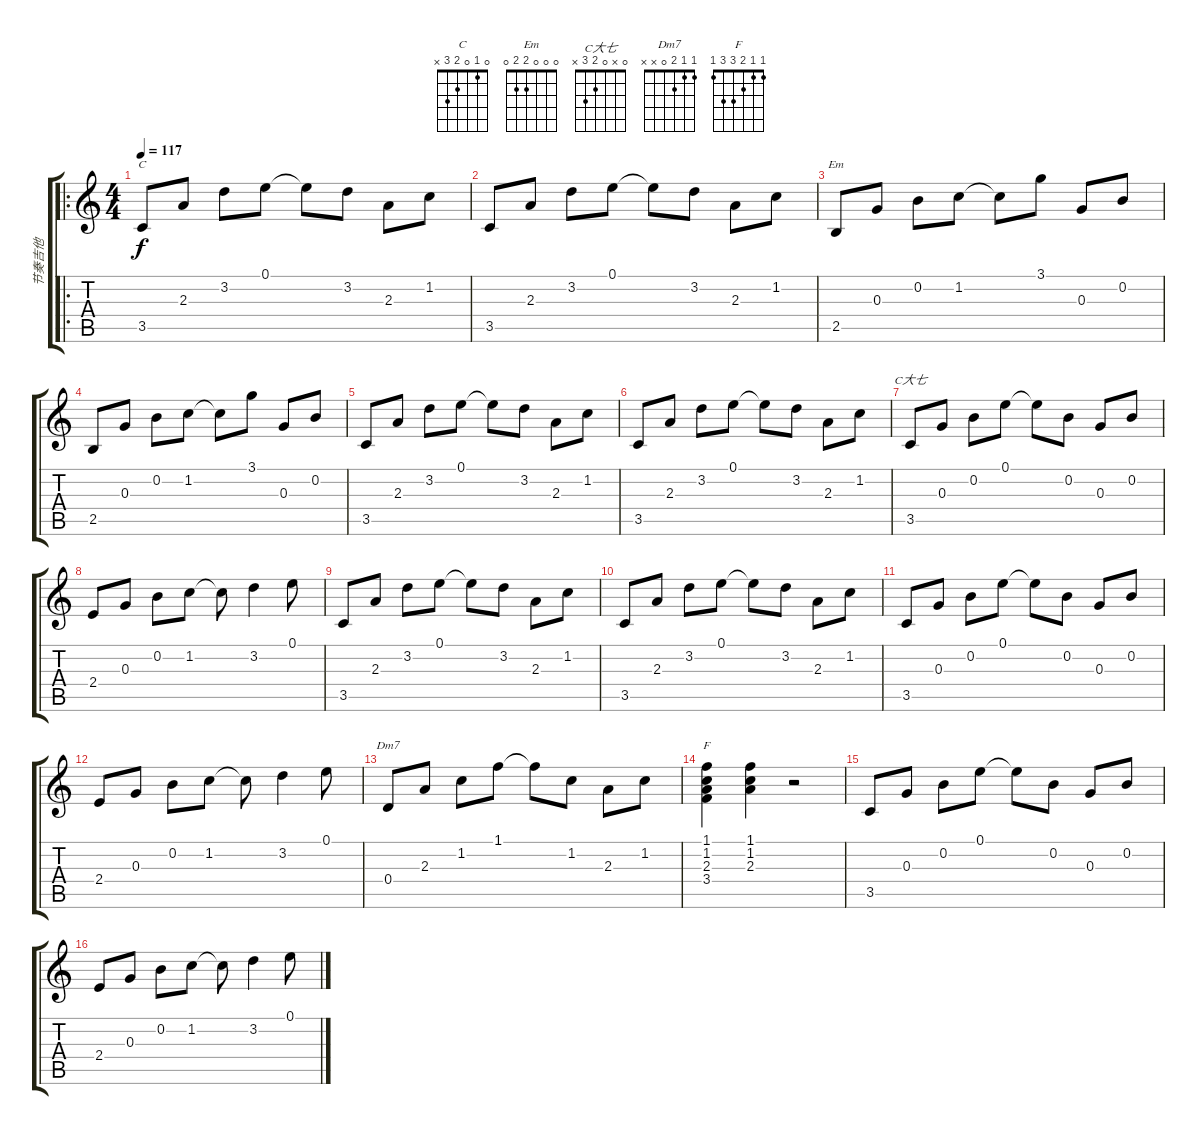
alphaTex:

\track ("节奏吉他" "节奏吉他") {instrument acousticguitarsteel}
\staff {score tabs}
\tuning (E4 B3 G3 D3 A2 E2) {hide}
\chord ("C" 0 1 0 2 3 x)
\chord ("Em" 0 0 0 2 2 0)
\chord ("C大七" 0 x 0 2 3 x)
\chord ("Dm7" 1 1 2 0 x x)
\chord ("F" 1 1 2 3 3 1)
\ro
\ts (4 4)
\tempo 117
\clef g2
\ks c
3.5.8{ch "C" dy f instrument acousticguitarsteel} 2.3.8 3.2.8 0.1.8 0.1{t}.8 3.2.8 2.3.8 1.2.8 |
3.5.8 2.3.8 3.2.8 0.1.8 0.1{t}.8 3.2.8 2.3.8 1.2.8 |
2.5.8{ch "Em"} 0.3.8 0.2.8 1.2.8 1.2{t}.8 3.1.8 0.3.8 0.2.8 |
2.5.8 0.3.8 0.2.8 1.2.8 1.2{t}.8 3.1.8 0.3.8 0.2.8 |
3.5.8 2.3.8 3.2.8 0.1.8 0.1{t}.8 3.2.8 2.3.8 1.2.8 |
3.5.8 2.3.8 3.2.8 0.1.8 0.1{t}.8 3.2.8 2.3.8 1.2.8 |
3.5.8{ch "C大七"} 0.3.8 0.2.8 0.1.8 0.1{t}.8 0.2.8 0.3.8 0.2.8 |
2.4.8 0.3.8 0.2.8 1.2.8 1.2{t}.8 3.2.4 0.1.8 |
3.5.8 2.3.8 3.2.8 0.1.8 0.1{t}.8 3.2.8 2.3.8 1.2.8 |
3.5.8 2.3.8 3.2.8 0.1.8 0.1{t}.8 3.2.8 2.3.8 1.2.8 |
3.5.8 0.3.8 0.2.8 0.1.8 0.1{t}.8 0.2.8 0.3.8 0.2.8 |
2.4.8 0.3.8 0.2.8 1.2.8 1.2{t}.8 3.2.4 0.1.8 |
0.4.8{ch "Dm7"} 2.3.8 1.2.8 1.1.8 1.1{t}.8 1.2.8 2.3.8 1.2.8 |
(1.1 1.2 2.3 3.4).4{ch "F"} (1.1 1.2 2.3).4 r.2 |
3.5.8 0.3.8 0.2.8 0.1.8 0.1{t}.8 0.2.8 0.3.8 0.2.8 |
2.4.8 0.3.8 0.2.8 1.2.8 1.2{t}.8 3.2.4 0.1.8
